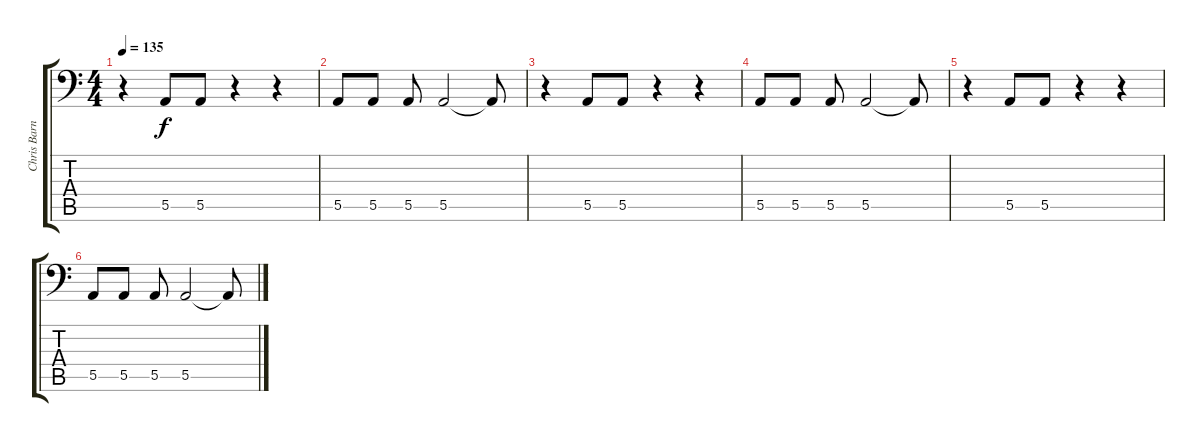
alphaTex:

\track ("Chris Barnes (Vocals)" "Chris Barn") {instrument lead8bassandlead}
\staff {score tabs}
\tuning (B3 Gb3 D3 A2 E2 A1) {hide}
\ts (4 4)
\tempo 135
\clef f4
\ks c
r.4{dy f volume 7} 5.5.8 5.5.8 r.4 r.4 |
5.5.8 5.5.8 5.5.8 5.5.2 5.5{t}.8 |
r.4{volume 5} 5.5.8 5.5.8 r.4 r.4 |
5.5.8 5.5.8 5.5.8 5.5.2 5.5{t}.8 |
r.4{volume 0} 5.5.8 5.5.8 r.4 r.4 |
5.5.8 5.5.8 5.5.8 5.5.2 5.5{t}.8
